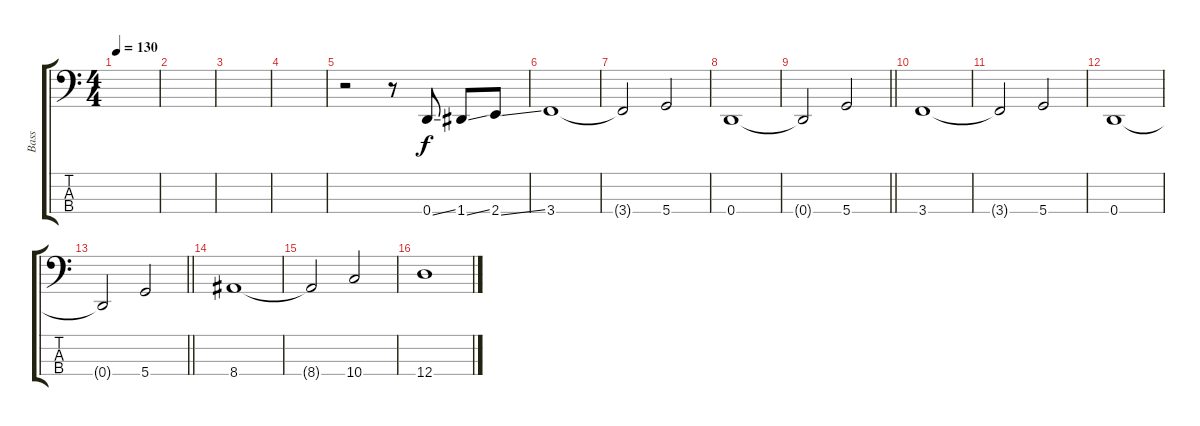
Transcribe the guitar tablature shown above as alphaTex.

\track ("Bass" "Bass") {instrument electricbasspick}
\staff {score tabs}
\tuning (G2 D2 A1 D1) {hide}
\ts (4 4)
\tempo 130
\clef f4
\ks c
|
|
|
|
r.2 r.8 0.4{ss}.8 1.4{ss}.8 2.4{ss}.8 |
3.4.1 |
3.4{t}.2 5.4.2 |
0.4.1 |
\barLineRight lightlight
0.4{t}.2 5.4.2 |
3.4.1 |
3.4{t}.2 5.4.2 |
0.4.1 |
\barLineRight lightlight
0.4{t}.2 5.4.2 |
8.4.1 |
8.4{t}.2 10.4.2 |
12.4.1
